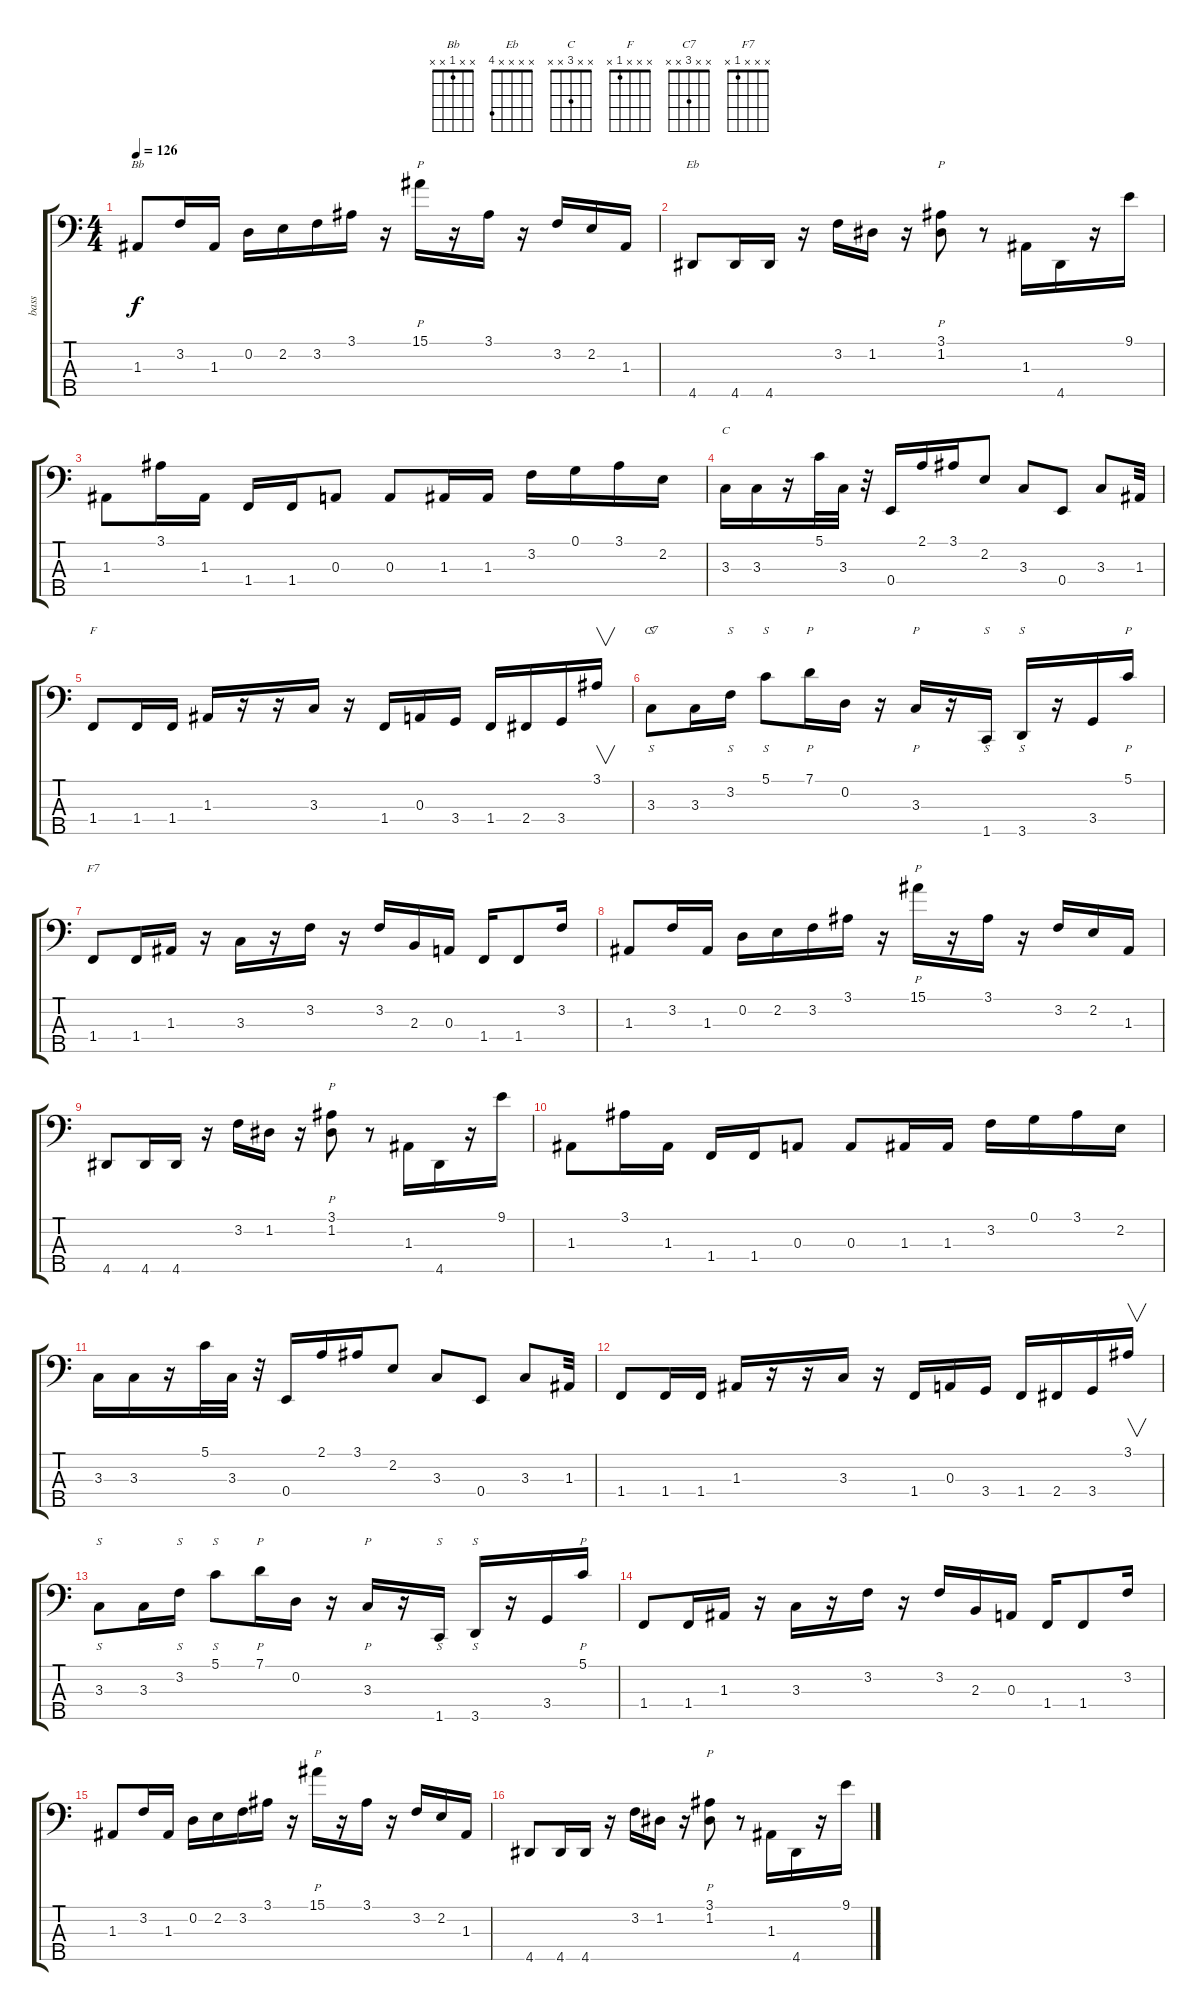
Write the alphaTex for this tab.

\track ("bass" "bass") {instrument electricbasspick}
\staff {score tabs}
\tuning (G2 D2 A1 E1 B0) {hide}
\chord ("Bb" x x 1 x x)
\chord ("Eb" x x x x 4)
\chord ("C" x x 3 x x)
\chord ("F" x x x 1 x)
\chord ("C7" x x 3 x x)
\chord ("F7" x x x 1 x)
\ts (4 4)
\tempo 126
\clef f4
\ks c
1.3.8{ch "Bb" dy f} 3.2.16 1.3.16 0.2.16 2.2.16 3.2.16 3.1.16 r.16 15.1.16{p} r.16 3.1.16 r.16 3.2.16 2.2.16 1.3.16 |
4.5.8{ch "Eb"} 4.5.16 4.5.16 r.16 3.2.16 1.2.16 r.16 (3.1 1.2).8{p} r.8 1.3.16 4.5.16 r.16 9.1.16 |
1.3.8 3.1.16 1.3.16 1.4.16 1.4.16 0.3.8 0.3.8 1.3.16 1.3.16 3.2.16 0.1.16 3.1.16 2.2.16 |
3.3.16{ch "C"} 3.3.16 r.16 5.1.32 3.3.32 r.32 0.4.16 2.1.16 3.1.16 2.2.8 3.3.8 0.4.8 3.3.8 1.3.32 |
1.4.8{ch "F"} 1.4.16 1.4.16 1.3.16 r.16 r.16 3.3.16 r.16 1.4.16 0.3.16 3.4.16 1.4.16 2.4.16 3.4.16 3.1.16{v} |
3.3.8{s ch "C7"} 3.3.16 3.2.16{s} 5.1.8{s} 7.1.16{p} 0.2.16 r.16 3.3.16{p} r.16 1.5.16{s} 3.5.16{s} r.16 3.4.16 5.1.16{p} |
1.4.8{ch "F7"} 1.4.16 1.3.16 r.16 3.3.16 r.16 3.2.16 r.16 3.2.16 2.3.16 0.3.16 1.4.16 1.4.8 3.2.16 |
1.3.8 3.2.16 1.3.16 0.2.16 2.2.16 3.2.16 3.1.16 r.16 15.1.16{p} r.16 3.1.16 r.16 3.2.16 2.2.16 1.3.16 |
4.5.8 4.5.16 4.5.16 r.16 3.2.16 1.2.16 r.16 (3.1 1.2).8{p} r.8 1.3.16 4.5.16 r.16 9.1.16 |
1.3.8 3.1.16 1.3.16 1.4.16 1.4.16 0.3.8 0.3.8 1.3.16 1.3.16 3.2.16 0.1.16 3.1.16 2.2.16 |
3.3.16 3.3.16 r.16 5.1.32 3.3.32 r.32 0.4.16 2.1.16 3.1.16 2.2.8 3.3.8 0.4.8 3.3.8 1.3.32 |
1.4.8 1.4.16 1.4.16 1.3.16 r.16 r.16 3.3.16 r.16 1.4.16 0.3.16 3.4.16 1.4.16 2.4.16 3.4.16 3.1.16{v} |
3.3.8{s} 3.3.16 3.2.16{s} 5.1.8{s} 7.1.16{p} 0.2.16 r.16 3.3.16{p} r.16 1.5.16{s} 3.5.16{s} r.16 3.4.16 5.1.16{p} |
1.4.8 1.4.16 1.3.16 r.16 3.3.16 r.16 3.2.16 r.16 3.2.16 2.3.16 0.3.16 1.4.16 1.4.8 3.2.16 |
1.3.8 3.2.16 1.3.16 0.2.16 2.2.16 3.2.16 3.1.16 r.16 15.1.16{p} r.16 3.1.16 r.16 3.2.16 2.2.16 1.3.16 |
4.5.8 4.5.16 4.5.16 r.16 3.2.16 1.2.16 r.16 (3.1 1.2).8{p} r.8 1.3.16 4.5.16 r.16 9.1.16
